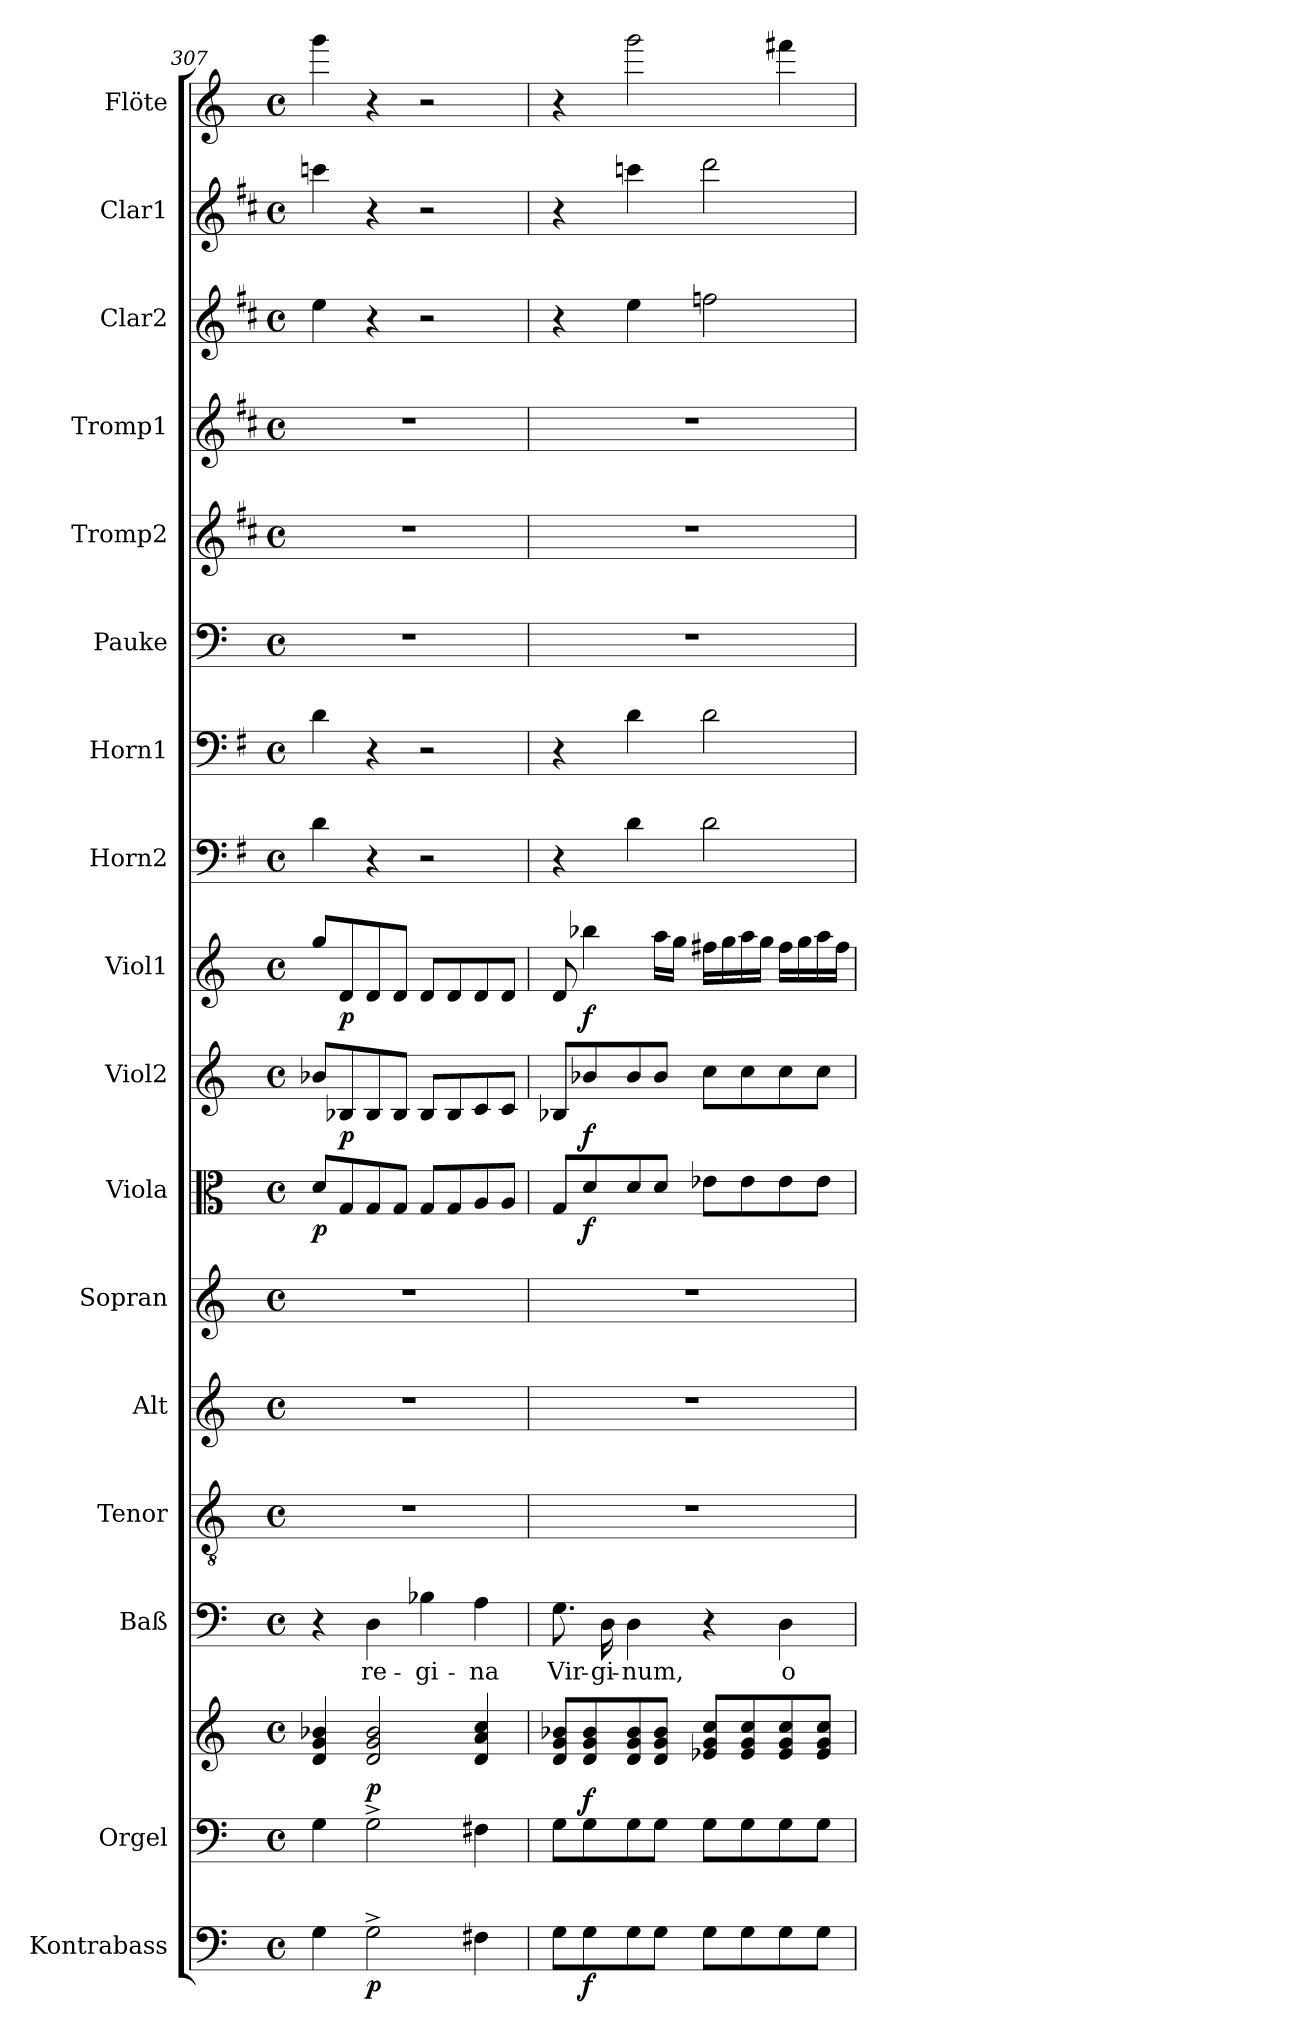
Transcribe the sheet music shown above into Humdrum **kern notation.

**kern	**dynam	**kern	**kern	**dynam	**kern	**text	**kern	**kern	**kern	**kern	**dynam	**kern	**dynam	**kern	**dynam	**kern	**kern	**kern	**kern	**kern	**kern	**kern	**kern
*part17	*part17	*part16	*part16	*part16	*part15	*part15	*part14	*part13	*part12	*part11	*part11	*part10	*part10	*part9	*part9	*part8	*part7	*part6	*part5	*part4	*part3	*part2	*part1
*staff18	*staff18	*staff17	*staff16	*staff16/17	*staff15	*staff15	*staff14	*staff13	*staff12	*staff11	*staff11	*staff10	*staff10	*staff9	*staff9	*staff8	*staff7	*staff6	*staff5	*staff4	*staff3	*staff2	*staff1
*I"Kontrabass	*	*I"Orgel	*	*	*I"Baß	*	*I"Tenor	*I"Alt	*I"Sopran	*I"Viola	*	*I"Viol2	*	*I"Viol1	*	*I"Horn2	*I"Horn1	*I"Pauke	*I"Tromp2	*I"Tromp1	*I"Clar2	*I"Clar1	*I"Flöte
*I'Kb	*	*	*	*	*I'B	*	*I'T	*I'A	*I'S	*I'Vla	*	*I'Vl2	*	*I'Vl1	*	*I'Hr2	*I'Hr1	*I'Pk	*I'Tr2	*I'Tr1	*I'Cl2	*I'Cl1	*I'Fl
*clefF4	*	*clefF4	*clefG2	*	*clefF4	*	*clefGv2	*clefG2	*clefG2	*clefC3	*	*clefG2	*	*clefG2	*	*clefF4	*clefF4	*clefF4	*clefG2	*clefG2	*clefG2	*clefG2	*clefG2
*ITrd7c12	*	*	*	*	*	*	*	*	*	*	*	*	*	*	*	*ITrd4c7	*ITrd4c7	*	*ITrd1c2	*ITrd1c2	*ITrd1c2	*ITrd1c2	*
*k[]	*	*k[]	*k[]	*	*k[]	*	*k[]	*k[]	*k[]	*k[]	*	*k[]	*	*k[]	*	*k[]	*k[]	*k[]	*k[]	*k[]	*k[]	*k[]	*k[]
*C:	*	*C:	*C:	*	*C:	*	*C:	*C:	*C:	*C:	*	*C:	*	*C:	*	*C:	*C:	*C:	*C:	*C:	*C:	*C:	*C:
*M4/4	*	*M4/4	*M4/4	*	*M4/4	*	*M4/4	*M4/4	*M4/4	*M4/4	*	*M4/4	*	*M4/4	*	*M4/4	*M4/4	*M4/4	*M4/4	*M4/4	*M4/4	*M4/4	*M4/4
*met(c)	*	*met(c)	*met(c)	*	*met(c)	*	*met(c)	*met(c)	*met(c)	*met(c)	*	*met(c)	*	*met(c)	*	*met(c)	*met(c)	*met(c)	*met(c)	*met(c)	*met(c)	*met(c)	*met(c)
=307	=307	=307	=307	=307	=307	=307	=307	=307	=307	=307	=307	=307	=307	=307	=307	=307	=307	=307	=307	=307	=307	=307	=307
!	!	!	!	!	!	!	!	!	!	!	!LO:DY:b	!	!	!	!	!	!	!	!	!	!	!	!
4GG\	.	4G\	4d/ 4g/ 4b-X/	.	4r	.	1r	1r	1r	8d/L	p	8b-X/L	.	8gg/L	.	4G\	4G\	1r	1r	1r	4dd\	4bb-X\	4ggg\
!	!	!	!	!	!	!	!	!	!	!	!	!	!LO:DY:b	!	!LO:DY:b	!	!	!	!	!	!	!	!
.	.	.	.	.	.	.	.	.	.	8G/	.	8B-X/	p	8d/	p	.	.	.	.	.	.	.	.
!	!LO:DY:b	!	!	!LO:DY:a=2	!	!LO:LY:b	!	!	!	!	!	!	!	!	!	!	!	!	!	!	!	!	!
2GG^>\	p	2G^>\	2d/ 2g/ 2b-/	p	4D\	re-	.	.	.	8G/	.	8B-/	.	8d/	.	4r	4r	.	.	.	4r	4r	4r
.	.	.	.	.	.	.	.	.	.	8G/J	.	8B-/J	.	8d/J	.	.	.	.	.	.	.	.	.
!	!	!	!	!	!	!LO:LY:b	!	!	!	!	!	!	!	!	!	!	!	!	!	!	!	!	!
.	.	.	.	.	4B-X\	-gi-	.	.	.	8G/L	.	8B-/L	.	8d/L	.	2r	2r	.	.	.	2r	2r	2r
.	.	.	.	.	.	.	.	.	.	8G/	.	8B-/	.	8d/	.	.	.	.	.	.	.	.	.
!	!	!	!	!	!	!LO:LY:b	!	!	!	!	!	!	!	!	!	!	!	!	!	!	!	!	!
4FF#X\	.	4F#X\	4d/ 4a/ 4cc/	.	4A\	-na	.	.	.	8A/	.	8c/	.	8d/	.	.	.	.	.	.	.	.	.
.	.	.	.	.	.	.	.	.	.	8A/J	.	8c/J	.	8d/J	.	.	.	.	.	.	.	.	.
=308	=308	=308	=308	=308	=308	=308	=308	=308	=308	=308	=308	=308	=308	=308	=308	=308	=308	=308	=308	=308	=308	=308	=308
!	!	!	!	!	!	!LO:LY:b	!	!	!	!	!	!	!	!	!	!	!	!	!	!	!	!	!
8GG\L	.	8G\L	8d/ 8g/ 8b-X/L	.	8.G\	Vir-	1r	1r	1r	8G/L	.	8B-X/L	.	8d/	.	4r	4r	1r	1r	1r	4r	4r	4r
!	!LO:DY:b	!	!	!LO:DY:a=2	!	!	!	!	!	!	!LO:DY:b	!	!LO:DY:b	!	!LO:DY:b	!	!	!	!	!	!	!	!
8GG\	f	8G\	8d/ 8g/ 8b-/	f	.	.	.	.	.	8d/	f	8b-X/	f	4bb-X\	f	.	.	.	.	.	.	.	.
!	!	!	!	!	!	!LO:LY:b	!	!	!	!	!	!	!	!	!	!	!	!	!	!	!	!	!
.	.	.	.	.	16D\	-gi-	.	.	.	.	.	.	.	.	.	.	.	.	.	.	.	.	.
!	!	!	!	!	!	!LO:LY:b	!	!	!	!	!	!	!	!	!	!	!	!	!	!	!	!	!
8GG\	.	8G\	8d/ 8g/ 8b-/	.	4D\	-num,	.	.	.	8d/	.	8b-/	.	.	.	4G\	4G\	.	.	.	4dd\	4bb-X\	2ggg\
8GG\J	.	8G\J	8d/ 8g/ 8b-/J	.	.	.	.	.	.	8d/J	.	8b-/J	.	16aa\LL	.	.	.	.	.	.	.	.	.
.	.	.	.	.	.	.	.	.	.	.	.	.	.	16gg\JJ	.	.	.	.	.	.	.	.	.
8GG\L	.	8G\L	8e-X/ 8g/ 8cc/L	.	4r	.	.	.	.	8e-X\L	.	8cc\L	.	16ff#X\LL	.	2G\	2G\	.	.	.	2ee-X\	2ccc\	.
.	.	.	.	.	.	.	.	.	.	.	.	.	.	16gg\	.	.	.	.	.	.	.	.	.
8GG\	.	8G\	8e-/ 8g/ 8cc/	.	.	.	.	.	.	8e-\	.	8cc\	.	16aa\	.	.	.	.	.	.	.	.	.
.	.	.	.	.	.	.	.	.	.	.	.	.	.	16gg\JJ	.	.	.	.	.	.	.	.	.
!	!	!	!	!	!	!LO:LY:b	!	!	!	!	!	!	!	!	!	!	!	!	!	!	!	!	!
8GG\	.	8G\	8e-/ 8g/ 8cc/	.	4D\	o-	.	.	.	8e-\	.	8cc\	.	16ff#\LL	.	.	.	.	.	.	.	.	4fff#X\
.	.	.	.	.	.	.	.	.	.	.	.	.	.	16gg\	.	.	.	.	.	.	.	.	.
8GG\J	.	8G\J	8e-/ 8g/ 8cc/J	.	.	.	.	.	.	8e-\J	.	8cc\J	.	16aa\	.	.	.	.	.	.	.	.	.
.	.	.	.	.	.	.	.	.	.	.	.	.	.	16ff#\JJ	.	.	.	.	.	.	.	.	.
=	=	=	=	=	=	=	=	=	=	=	=	=	=	=	=	=	=	=	=	=	=	=	=
*-	*-	*-	*-	*-	*-	*-	*-	*-	*-	*-	*-	*-	*-	*-	*-	*-	*-	*-	*-	*-	*-	*-	*-
